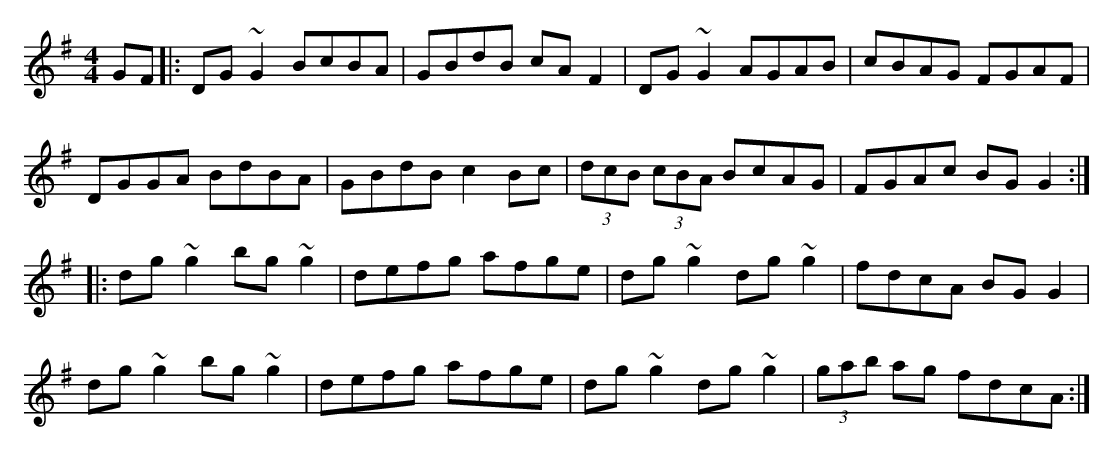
X:1
M:4/4
K:G
GF|:DG~ G2 BcBA|GBdB cA F2|DG ~G2 AGAB|cBAG FGAF|
DGGA BdBA|GBdB c2 Bc|(3dcB (3cBA BcAG|FGAc BG G2:|
|:dg ~g2 bg ~g2|defg afge|dg ~g2 dg ~g2|fdcA BG G2|
dg ~g2 bg ~g2|defg afge|dg ~g2 dg ~g2|(3gab ag fdcA:|
